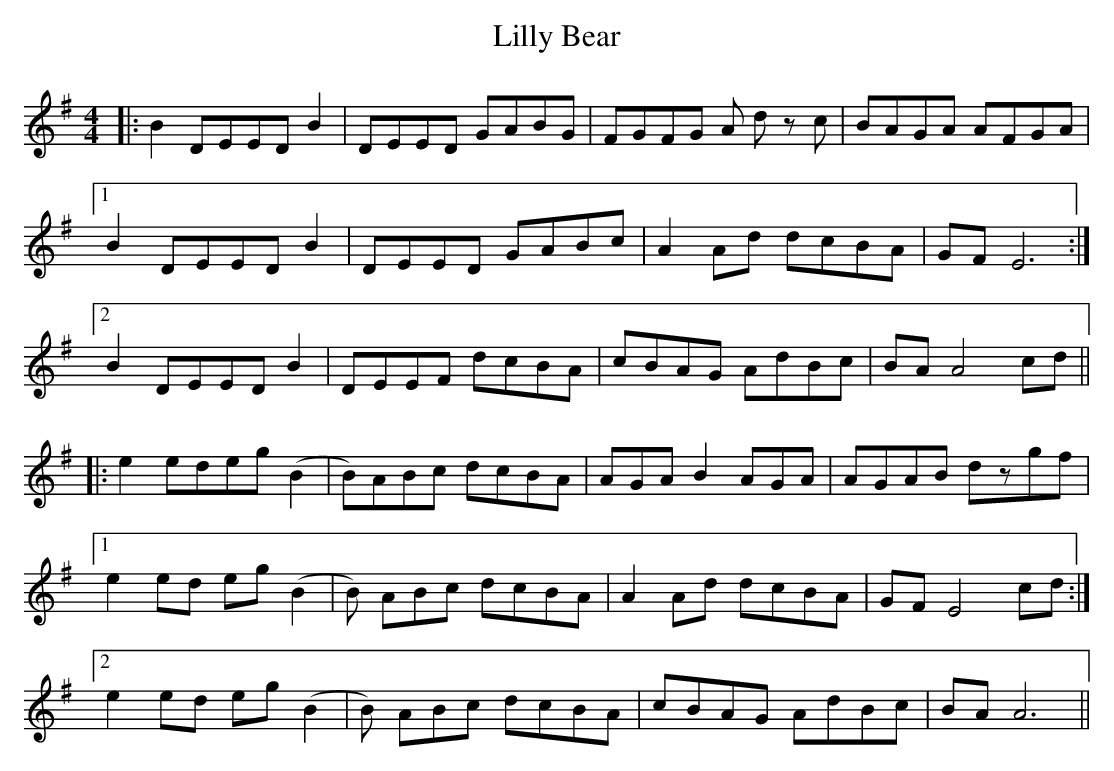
X:1
T: Lilly Bear
M: 4/4
L: 1/8
K: Emin
|: B2 DEED B2|DEED GABG|FGFG A dz c|BAGA AFGA|
[1 B2 DEED B2|DEED GABc|A2 Ad dcBA|GF E6 :|
[2 B2 DEED B2|DEEF dcBA|cBAG AdBc|BA A4 cd||
|: e2 edeg (B2|B)ABc dcBA|AGA B2 AGA|AGAB dzgf|
[1 e2 ed eg(B2|B) ABc dcBA|A2Ad dcBA|GFE4cd :|
[2 e2 ed eg(B2|B) ABc dcBA|cBAG AdBc|BA A6 ||
